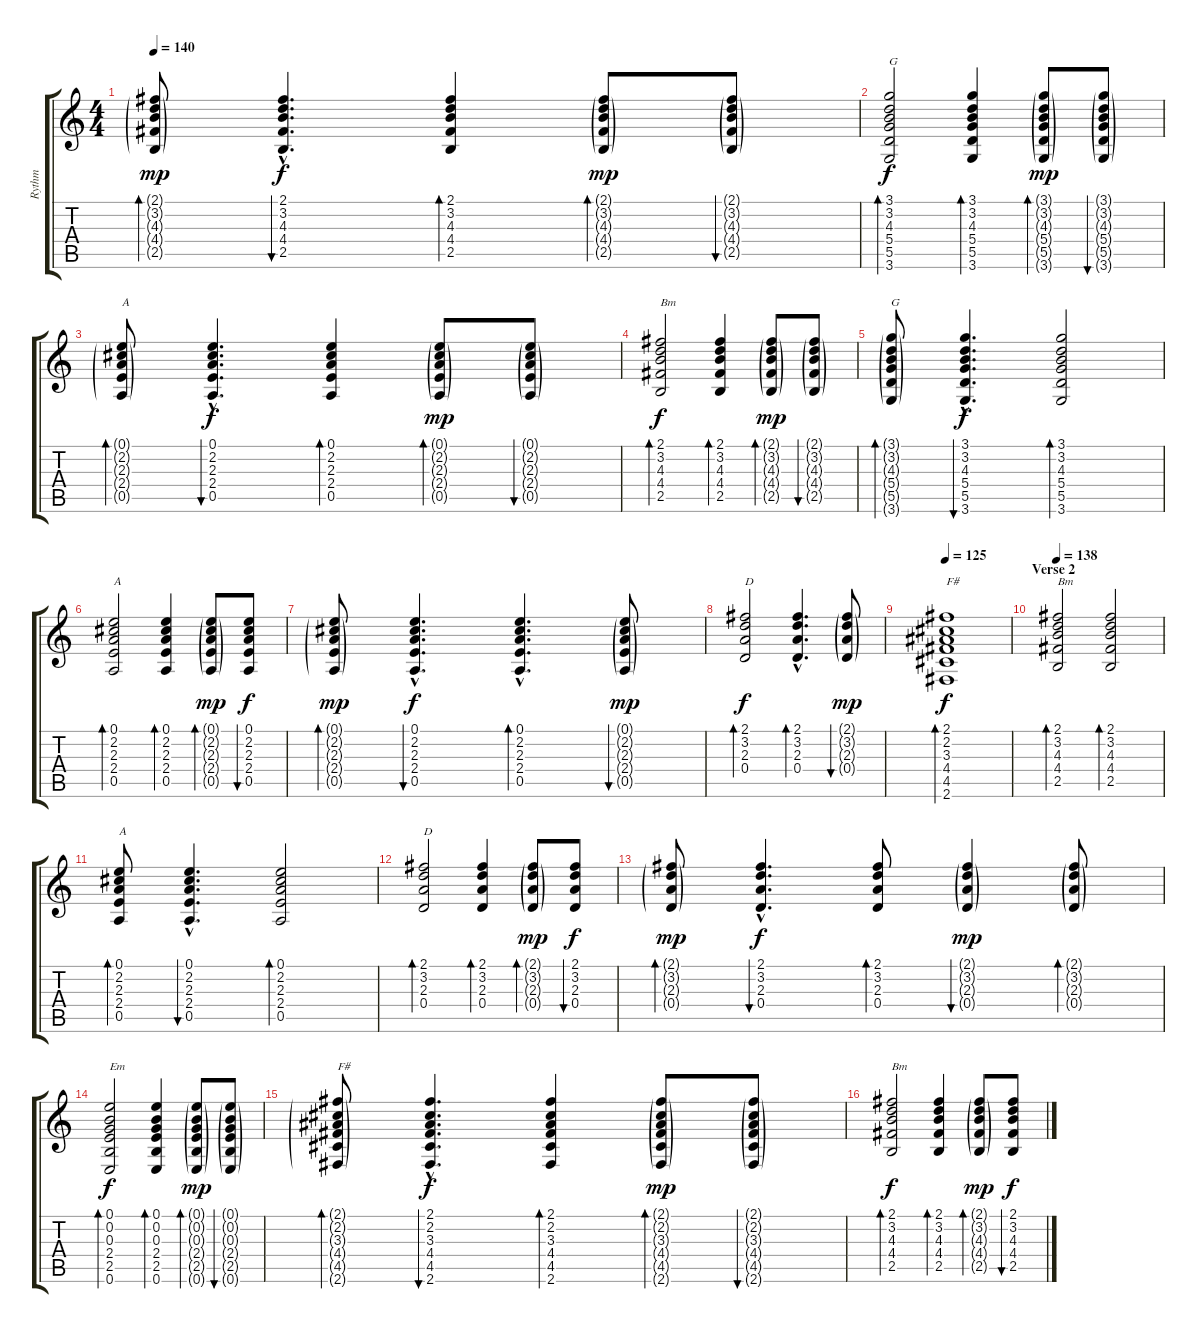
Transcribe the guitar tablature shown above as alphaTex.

\track ("Rythm" "Rythm") {instrument acousticguitarsteel}
\staff {score tabs}
\tuning (E4 B3 G3 D3 A2 E2) {hide}
\ts (4 4)
\tempo 140
\clef g2
\ks c
(2.1{g} 3.2{g} 4.3{g} 4.4{g} 2.5{g}).8{bd 120 dy mp} (2.1{hac} 3.2{hac} 4.3{hac} 4.4{hac} 2.5{hac}).4{d bu 120 dy f} (2.1 3.2 4.3 4.4 2.5).4{bd 120} (2.1{g} 3.2{g} 4.3{g} 4.4{g} 2.5{g}).8{bd 120 dy mp} (2.1{g} 3.2{g} 4.3{g} 4.4{g} 2.5{g}).8{bu 120} |
(3.1 3.2 4.3 5.4 5.5 3.6).2{bd 120 txt "G" dy f} (3.1 3.2 4.3 5.4 5.5 3.6).4{bd 120} (3.1{g} 3.2{g} 4.3{g} 5.4{g} 5.5{g} 3.6{g}).8{bd 120 dy mp} (3.1{g} 3.2{g} 4.3{g} 5.4{g} 5.5{g} 3.6{g}).8{bu 120} |
(0.1{g} 2.2{g} 2.3{g} 2.4{g} 0.5{g}).8{bd 120 txt "A"} (0.1{hac} 2.2{hac} 2.3{hac} 2.4{hac} 0.5{hac}).4{d bu 120 dy f} (0.1 2.2 2.3 2.4 0.5).4{bd 120} (0.1{g} 2.2{g} 2.3{g} 2.4{g} 0.5{g}).8{bd 120 dy mp} (0.1{g} 2.2{g} 2.3{g} 2.4{g} 0.5{g}).8{bu 120} |
(2.1 3.2 4.3 4.4 2.5).2{bd 120 txt "Bm" dy f} (2.1 3.2 4.3 4.4 2.5).4{bd 120} (2.1{g} 3.2{g} 4.3{g} 4.4{g} 2.5{g}).8{bd 120 dy mp} (2.1{g} 3.2{g} 4.3{g} 4.4{g} 2.5{g}).8{bu 120} |
(3.1{g} 3.2{g} 4.3{g} 5.4{g} 5.5{g} 3.6{g}).8{bd 120 txt "G"} (3.1{hac} 3.2{hac} 4.3{hac} 5.4{hac} 5.5{hac} 3.6{hac}).4{d bu 120 dy f} (3.1 3.2 4.3 5.4 5.5 3.6).2{bd 120} |
(0.1 2.2 2.3 2.4 0.5).2{bd 120 txt "A"} (0.1 2.2 2.3 2.4 0.5).4{bd 120} (0.1{g} 2.2{g} 2.3{g} 2.4{g} 0.5{g}).8{bd 120 dy mp} (0.1 2.2 2.3 2.4 0.5).8{bu 120 dy f} |
(0.1{g} 2.2{g} 2.3{g} 2.4{g} 0.5{g}).8{bd 120 dy mp} (0.1{hac} 2.2{hac} 2.3{hac} 2.4{hac} 0.5{hac}).4{d bu 120 dy f} (0.1{hac} 2.2{hac} 2.3{hac} 2.4{hac} 0.5{hac}).4{d bd 120} (0.1{g} 2.2{g} 2.3{g} 2.4{g} 0.5{g}).8{bu 120 dy mp} |
(2.1 3.2 2.3 0.4).2{bd 120 txt "D" dy f} (2.1{hac} 3.2{hac} 2.3{hac} 0.4{hac}).4{d bd 120} (2.1{g} 3.2{g} 2.3{g} 0.4{g}).8{bu 120 dy mp} |
\tempo 125
(2.1 2.2 3.3 4.4 4.5 2.6).1{bd 120 txt "F#" dy f} |
\section ("" "Verse 2")
\tempo 138
(2.1 3.2 4.3 4.4 2.5).2{bd 120 txt "Bm"} (2.1 3.2 4.3 4.4 2.5).2{bd 120} |
(0.1 2.2 2.3 2.4 0.5).8{bd 120 txt "A"} (0.1{hac} 2.2{hac} 2.3{hac} 2.4{hac} 0.5{hac}).4{d bu 120} (0.1 2.2 2.3 2.4 0.5).2{bd 120} |
(2.1 3.2 2.3 0.4).2{bd 120 txt "D"} (2.1 3.2 2.3 0.4).4{bd 120} (2.1{g} 3.2{g} 2.3{g} 0.4{g}).8{bd 120 dy mp} (2.1 3.2 2.3 0.4).8{bu 120 dy f} |
(2.1{g} 3.2{g} 2.3{g} 0.4{g}).8{bd 120 dy mp} (2.1{hac} 3.2{hac} 2.3{hac} 0.4{hac}).4{d bu 120 dy f} (2.1 3.2 2.3 0.4).8{bd 120} (2.1{g} 3.2{g} 2.3{g} 0.4{g}).4{bu 120 dy mp} (2.1{g} 3.2{g} 2.3{g} 0.4{g}).8{bd 120} |
(0.1 0.2 0.3 2.4 2.5 0.6).2{bd 120 txt "Em" dy f} (0.1 0.2 0.3 2.4 2.5 0.6).4{bd 120} (0.1{g} 0.2{g} 0.3{g} 2.4{g} 2.5{g} 0.6{g}).8{bd 120 dy mp} (0.1{g} 0.2{g} 0.3{g} 2.4{g} 2.5{g} 0.6{g}).8{bu 120} |
(2.1{g} 2.2{g} 3.3{g} 4.4{g} 4.5{g} 2.6{g}).8{bd 120 txt "F#"} (2.1{hac} 2.2{hac} 3.3{hac} 4.4{hac} 4.5{hac} 2.6{hac}).4{d bu 120 dy f} (2.1 2.2 3.3 4.4 4.5 2.6).4{bd 120} (2.1{g} 2.2{g} 3.3{g} 4.4{g} 4.5{g} 2.6{g}).8{bd 120 dy mp} (2.1{g} 2.2{g} 3.3{g} 4.4{g} 4.5{g} 2.6{g}).8{bu 120} |
(2.1 3.2 4.3 4.4 2.5).2{bd 120 txt "Bm" dy f} (2.1 3.2 4.3 4.4 2.5).4{bd 120} (2.1{g} 3.2{g} 4.3{g} 4.4{g} 2.5{g}).8{bd 120 dy mp} (2.1 3.2 4.3 4.4 2.5).8{bu 120 dy f}
